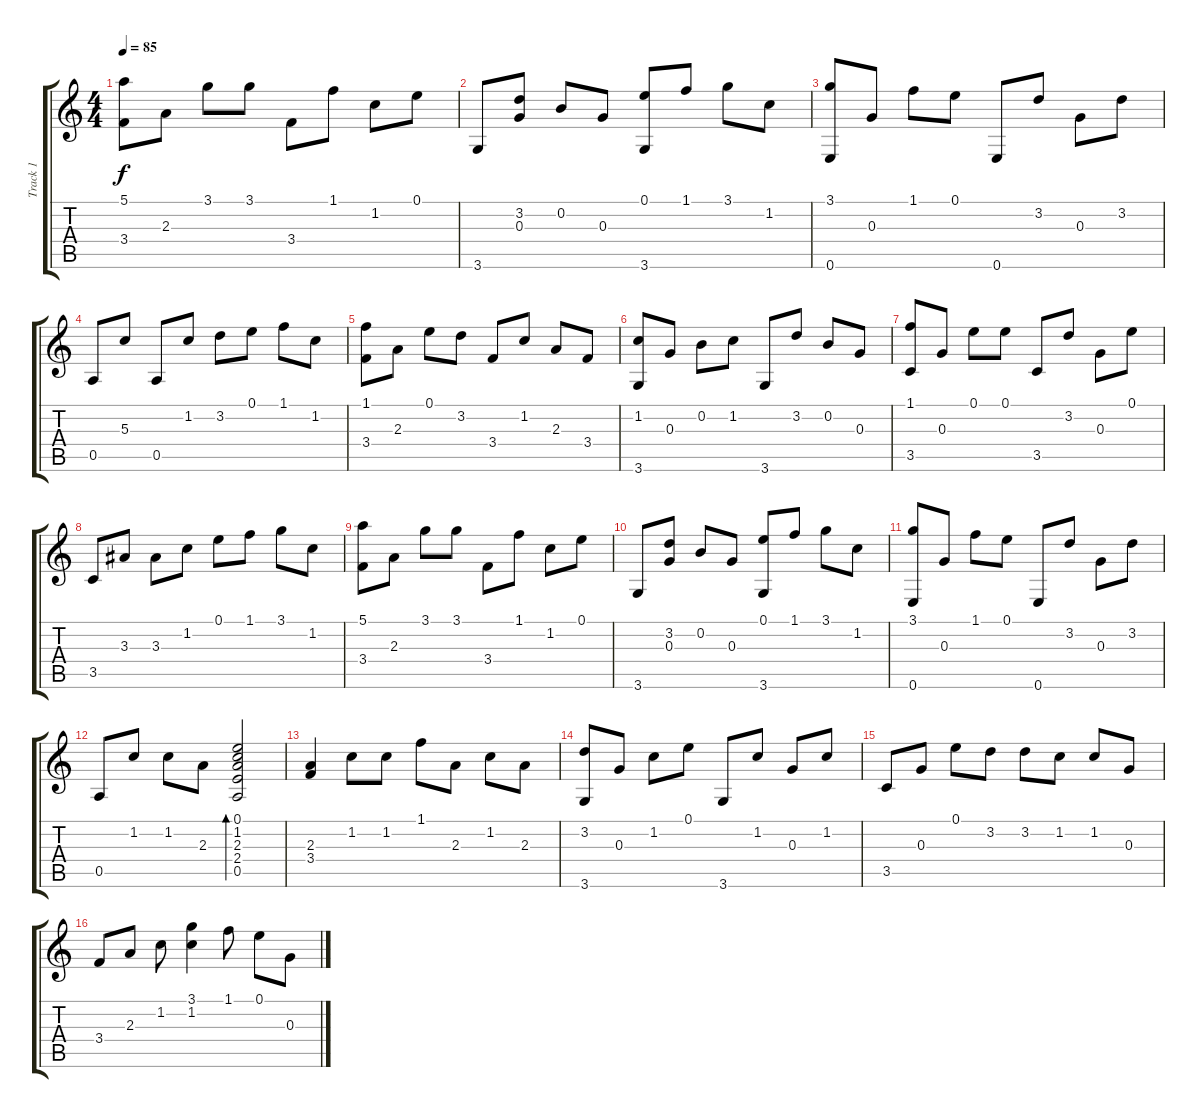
\track ("Track 1" "Track 1") {instrument acousticguitarnylon}
\staff {score tabs}
\tuning (E4 B3 G3 D3 A2 E2) {hide}
\ts (4 4)
\tempo 85
\clef g2
\ks c
(5.1 3.4).8{dy f} 2.3.8 3.1.8 3.1.8 3.4.8 1.1.8 1.2.8 0.1.8 |
3.6.8 (3.2 0.3).8 0.2.8 0.3.8 (0.1 3.6).8 1.1.8 3.1.8 1.2.8 |
(3.1 0.6).8 0.3.8 1.1.8 0.1.8 0.6.8 3.2.8 0.3.8 3.2.8 |
0.5.8 5.3.8 0.5.8 1.2.8 3.2.8 0.1.8 1.1.8 1.2.8 |
(1.1 3.4).8 2.3.8 0.1.8 3.2.8 3.4.8 1.2.8 2.3.8 3.4.8 |
(1.2 3.6).8 0.3.8 0.2.8 1.2.8 3.6.8 3.2.8 0.2.8 0.3.8 |
(1.1 3.5).8 0.3.8 0.1.8 0.1.8 3.5.8 3.2.8 0.3.8 0.1.8 |
3.5.8 3.3.8 3.3.8 1.2.8 0.1.8 1.1.8 3.1.8 1.2.8 |
(5.1 3.4).8 2.3.8 3.1.8 3.1.8 3.4.8 1.1.8 1.2.8 0.1.8 |
3.6.8 (3.2 0.3).8 0.2.8 0.3.8 (0.1 3.6).8 1.1.8 3.1.8 1.2.8 |
(3.1 0.6).8 0.3.8 1.1.8 0.1.8 0.6.8 3.2.8 0.3.8 3.2.8 |
0.5.8 1.2.8 1.2.8 2.3.8 (0.1 1.2 2.3 2.4 0.5).2{bd 60} |
(2.3 3.4).4 1.2.8 1.2.8 1.1.8 2.3.8 1.2.8 2.3.8 |
(3.2 3.6).8 0.3.8 1.2.8 0.1.8 3.6.8 1.2.8 0.3.8 1.2.8 |
3.5.8 0.3.8 0.1.8 3.2.8 3.2.8 1.2.8 1.2.8 0.3.8 |
3.4.8 2.3.8 1.2.8 (3.1 1.2).4 1.1.8 0.1.8 0.3.8
